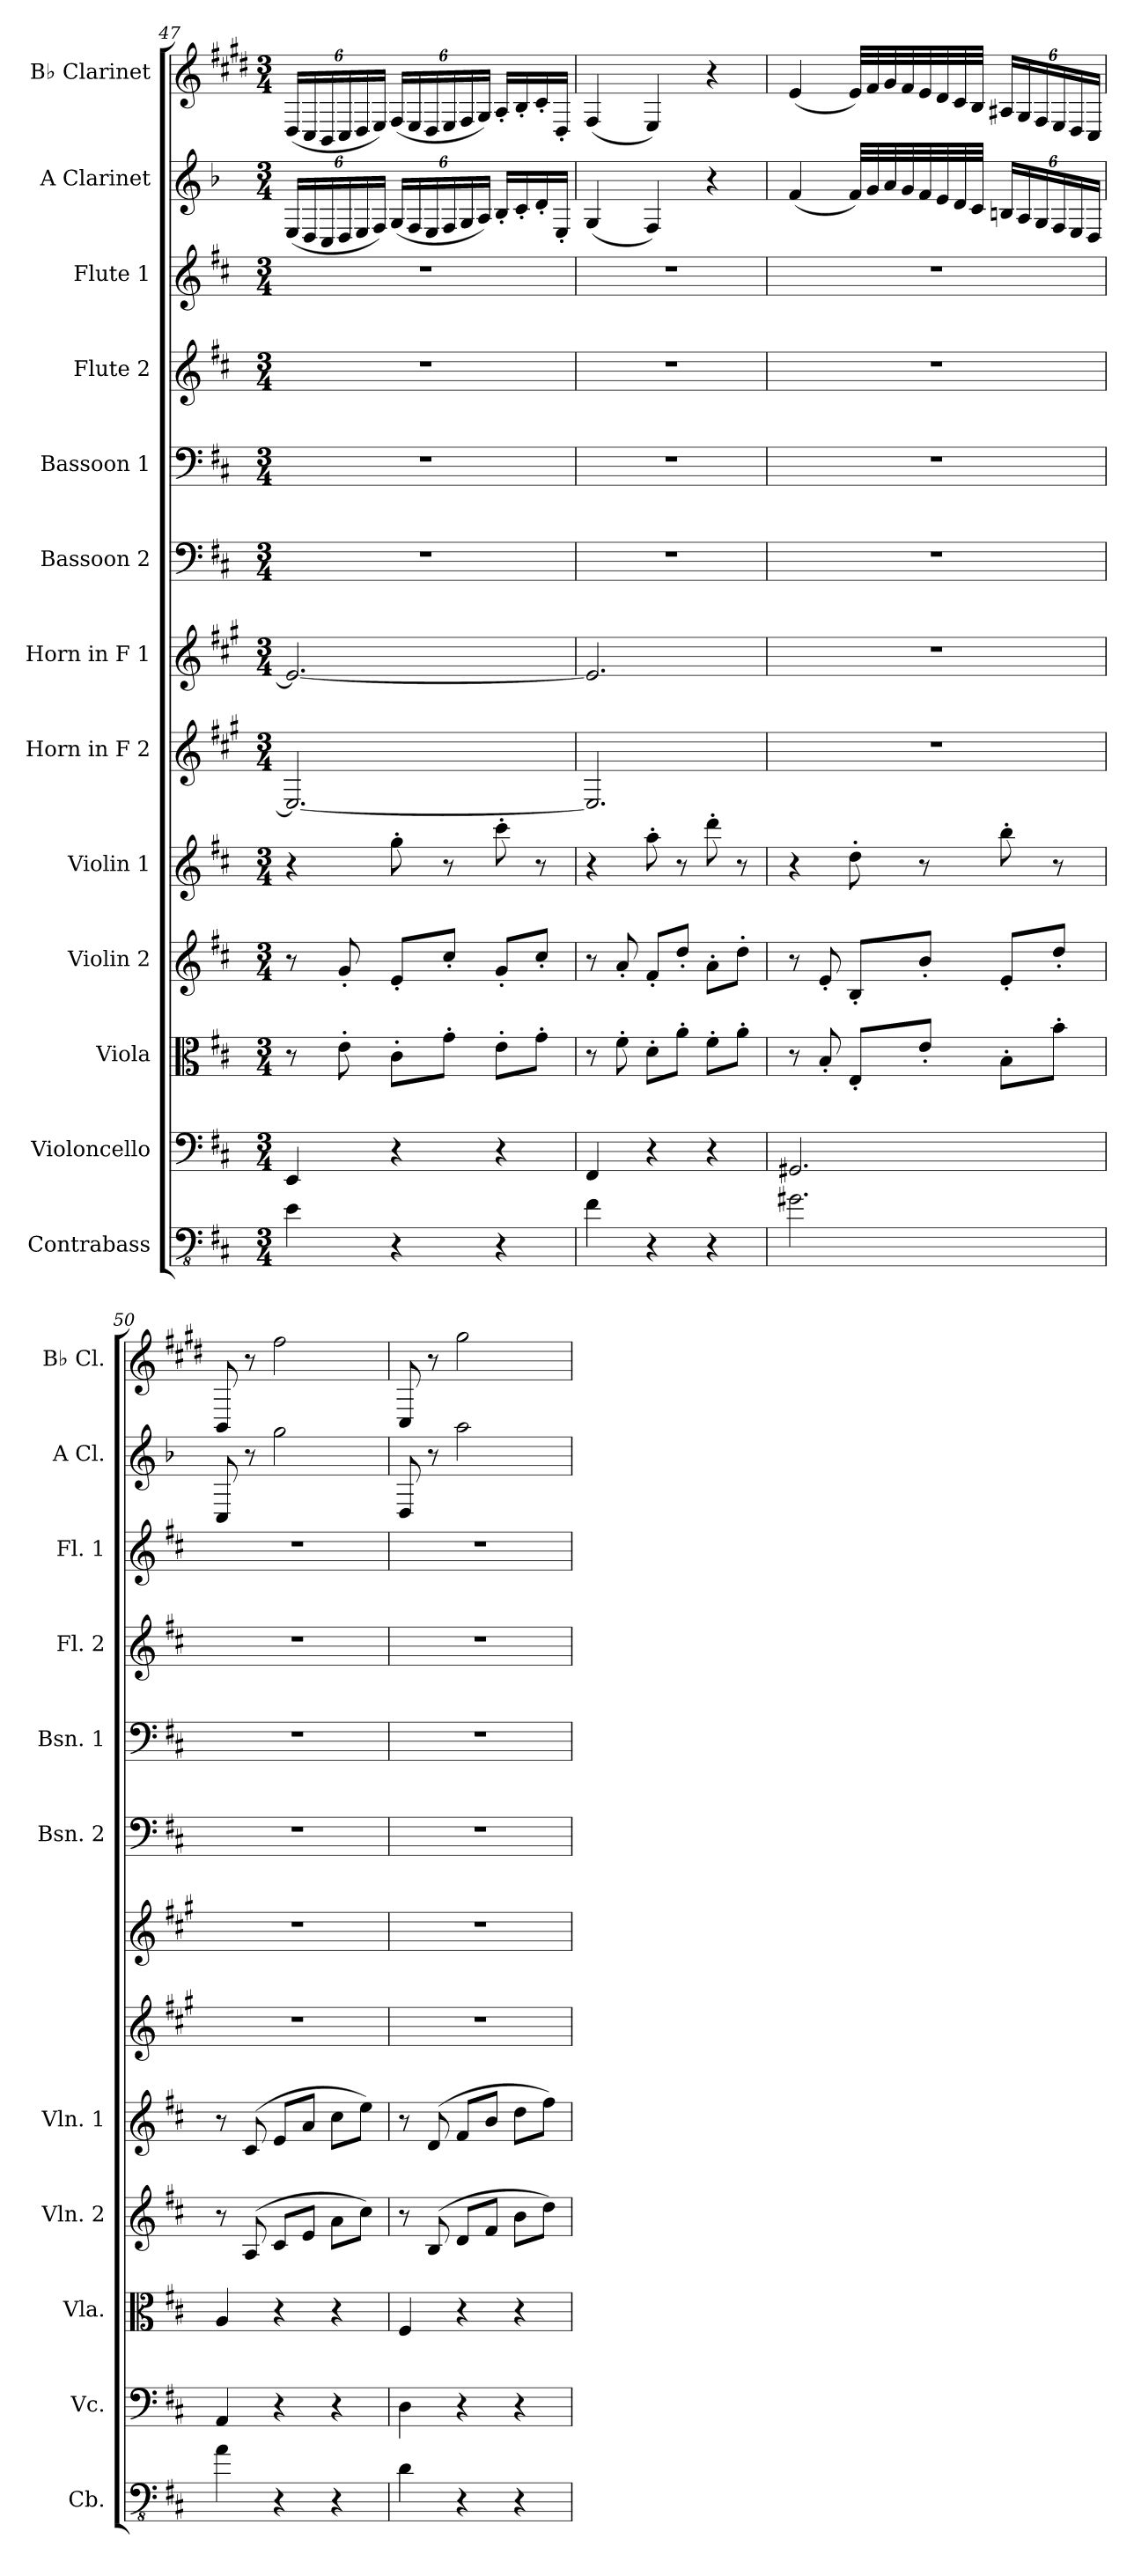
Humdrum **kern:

**kern	**kern	**kern	**kern	**kern	**kern	**kern	**kern	**kern	**kern	**kern	**kern	**kern
*part13	*part12	*part11	*part10	*part9	*part8	*part7	*part6	*part5	*part4	*part3	*part2	*part1
*staff13	*staff12	*staff11	*staff10	*staff9	*staff8	*staff7	*staff6	*staff5	*staff4	*staff3	*staff2	*staff1
*I"Contrabass	*I"Violoncello	*I"Viola	*I"Violin 2	*I"Violin 1	*I"Horn in F 2	*I"Horn in F 1	*I"Bassoon 2	*I"Bassoon 1	*I"Flute 2	*I"Flute 1	*I"A Clarinet	*I"B♭ Clarinet
*I'Cb.	*I'Vc.	*I'Vla.	*I'Vln. 2	*I'Vln. 1	*	*	*I'Bsn. 2	*I'Bsn. 1	*I'Fl. 2	*I'Fl. 1	*I'A Cl.	*I'B♭ Cl.
*clefFv4	*clefF4	*clefC3	*clefG2	*clefG2	*clefG2	*clefG2	*clefF4	*clefF4	*clefG2	*clefG2	*clefG2	*clefG2
*ITrd7c12	*	*	*	*	*ITrd4c7	*ITrd4c7	*	*	*	*	*ITrd2c3	*ITrd1c2
*k[f#c#]	*k[f#c#]	*k[f#c#]	*k[f#c#]	*k[f#c#]	*k[f#c#]	*k[f#c#]	*k[f#c#]	*k[f#c#]	*k[f#c#]	*k[f#c#]	*k[f#c#]	*k[f#c#]
*M3/4	*M3/4	*M3/4	*M3/4	*M3/4	*M3/4	*M3/4	*M3/4	*M3/4	*M3/4	*M3/4	*M3/4	*M3/4
*	*	*	*	*	*	*	*	*	*	*	*Xbrackettup	*Xbrackettup
=47	=47	=47	=47	=47	=47	=47	=47	=47	=47	=47	=47	=47
4EE\	4EE/	8r	8r	4r	2.AA/_	2.A/_	2.r	2.r	2.r	2.r	(<24C#/LL	(<24C#/LL
.	.	.	.	.	.	.	.	.	.	.	24BB/	24BB/
.	.	.	.	.	.	.	.	.	.	.	24AA/	24AA/
.	.	8e'\	8g'/	.	.	.	.	.	.	.	24BB/	24BB/
.	.	.	.	.	.	.	.	.	.	.	24C#/	24C#/
.	.	.	.	.	.	.	.	.	.	.	24D/JJ)	24D/JJ)
4r	4r	8c#'\L	8e'/L	8gg'\	.	.	.	.	.	.	(<24E/LL	(<24E/LL
.	.	.	.	.	.	.	.	.	.	.	24D/	24D/
.	.	.	.	.	.	.	.	.	.	.	24C#/	24C#/
.	.	8g'\J	8cc#'/J	8r	.	.	.	.	.	.	24D/	24D/
.	.	.	.	.	.	.	.	.	.	.	24E/	24E/
.	.	.	.	.	.	.	.	.	.	.	24F#/JJ)	24F#/JJ)
4r	4r	8e'\L	8g'/L	8ccc#'\	.	.	.	.	.	.	16G'/LL	16G'/LL
.	.	.	.	.	.	.	.	.	.	.	16A'/	16A'/
.	.	8g'\J	8cc#'/J	8r	.	.	.	.	.	.	16B'/	16B'/
.	.	.	.	.	.	.	.	.	.	.	16C#'/JJ	16C#'/JJ
!!LO:PB:g=z
=48	=48	=48	=48	=48	=48	=48	=48	=48	=48	=48	=48	=48
4FF#\	4FF#/	8r	8r	4r	2.AA/]	2.A/]	2.r	2.r	2.r	2.r	(<4E/	(<4E/
.	.	8f#'\	8a'/	.	.	.	.	.	.	.	.	.
4r	4r	8d'\L	8f#'/L	8aa'\	.	.	.	.	.	.	4D/)	4D/)
.	.	8a'\J	8dd'/J	8r	.	.	.	.	.	.	.	.
4r	4r	8f#'\L	8a'\L	8ddd'\	.	.	.	.	.	.	4r	4r
.	.	8a'\J	8dd'\J	8r	.	.	.	.	.	.	.	.
=49	=49	=49	=49	=49	=49	=49	=49	=49	=49	=49	=49	=49
2.GG#X\	2.GG#X/	8r	8r	4r	2.r	2.r	2.r	2.r	2.r	2.r	(<4d/	(<4d/
.	.	8B'/	8e'/	.	.	.	.	.	.	.	.	.
.	.	8E'/L	8B'/L	8dd'\	.	.	.	.	.	.	32d/LLL)	32d/LLL)
.	.	.	.	.	.	.	.	.	.	.	32e/	32e/
.	.	.	.	.	.	.	.	.	.	.	32f#/	32f#/
.	.	.	.	.	.	.	.	.	.	.	32e/	32e/
.	.	8e'/J	8b'/J	8r	.	.	.	.	.	.	32d/	32d/
.	.	.	.	.	.	.	.	.	.	.	32c#/	32c#/
.	.	.	.	.	.	.	.	.	.	.	32B/	32B/
.	.	.	.	.	.	.	.	.	.	.	32A/JJJ	32A/JJJ
.	.	8B'\L	8e'/L	8bb'\	.	.	.	.	.	.	24G#X/LL	24G#X/LL
.	.	.	.	.	.	.	.	.	.	.	24F#/	24F#/
.	.	.	.	.	.	.	.	.	.	.	24E/	24E/
.	.	8b'\J	8dd'/J	8r	.	.	.	.	.	.	24D/	24D/
.	.	.	.	.	.	.	.	.	.	.	24C#/	24C#/
.	.	.	.	.	.	.	.	.	.	.	24BB/JJ	24BB/JJ
=50	=50	=50	=50	=50	=50	=50	=50	=50	=50	=50	=50	=50
4AA\	4AA/	4A/	8r	8r	2.r	2.r	2.r	2.r	2.r	2.r	8AA/	8AA/
.	.	.	(>8A/	(>8c#/	.	.	.	.	.	.	8r	8r
4r	4r	4r	8c#/L	8e/L	.	.	.	.	.	.	2ee\	2ee\
.	.	.	8e/J	8a/J	.	.	.	.	.	.	.	.
4r	4r	4r	8a\L	8cc#\L	.	.	.	.	.	.	.	.
.	.	.	8cc#\J)	8ee\J)	.	.	.	.	.	.	.	.
=51	=51	=51	=51	=51	=51	=51	=51	=51	=51	=51	=51	=51
4DD\	4D\	4F#/	8r	8r	2.r	2.r	2.r	2.r	2.r	2.r	8BB/	8BB/
.	.	.	(>8B/	(>8d/	.	.	.	.	.	.	8r	8r
4r	4r	4r	8d/L	8f#/L	.	.	.	.	.	.	2ff#\	2ff#\
.	.	.	8f#/J	8b/J	.	.	.	.	.	.	.	.
4r	4r	4r	8b\L	8dd\L	.	.	.	.	.	.	.	.
.	.	.	8dd\J)	8ff#\J)	.	.	.	.	.	.	.	.
=	=	=	=	=	=	=	=	=	=	=	=	=
*-	*-	*-	*-	*-	*-	*-	*-	*-	*-	*-	*-	*-
